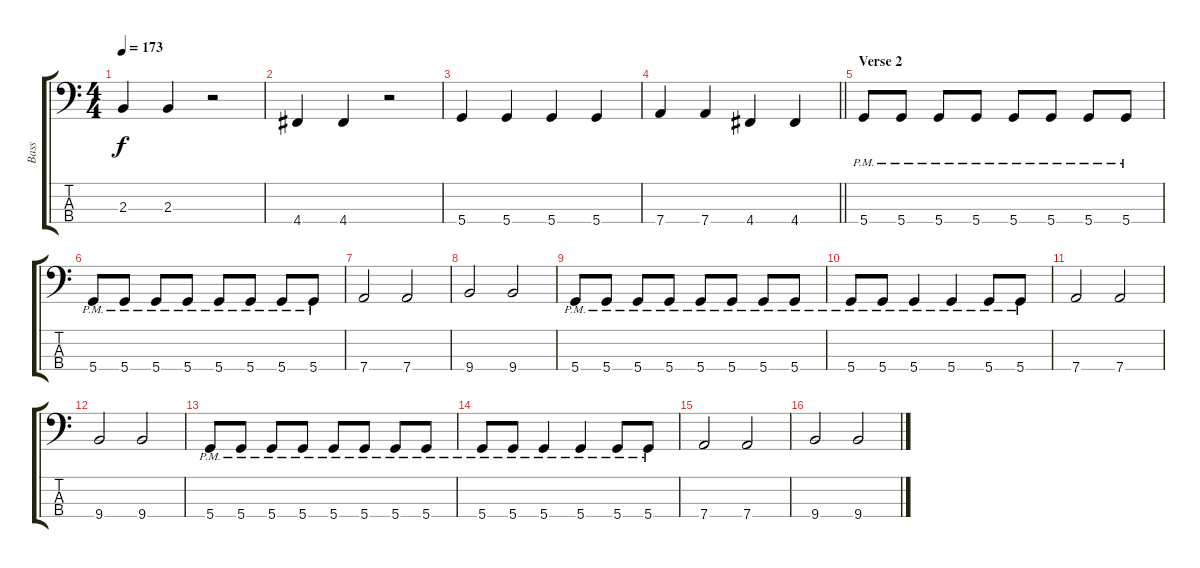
\track ("Bass" "Bass") {instrument electricbassfinger}
\staff {score tabs}
\tuning (G2 D2 A1 D1) {hide}
\ts (4 4)
\tempo 173
\clef f4
\ks c
2.3.4{dy f} 2.3.4 r.2 |
4.4.4 4.4.4 r.2 |
5.4.4 5.4.4 5.4.4 5.4.4 |
\barLineRight lightlight
7.4.4 7.4.4 4.4.4 4.4.4 |
\section ("" "Verse 2")
5.4{pm}.8 5.4{pm}.8 5.4{pm}.8 5.4{pm}.8 5.4{pm}.8 5.4{pm}.8 5.4{pm}.8 5.4{pm}.8 |
5.4{pm}.8 5.4{pm}.8 5.4{pm}.8 5.4{pm}.8 5.4{pm}.8 5.4{pm}.8 5.4{pm}.8 5.4{pm}.8 |
7.4.2 7.4.2 |
9.4.2 9.4.2 |
5.4{pm}.8 5.4{pm}.8 5.4{pm}.8 5.4{pm}.8 5.4{pm}.8 5.4{pm}.8 5.4{pm}.8 5.4{pm}.8 |
5.4{pm}.8 5.4{pm}.8 5.4{pm}.4 5.4{pm}.4 5.4{pm}.8 5.4{pm}.8 |
7.4.2 7.4.2 |
9.4.2 9.4.2 |
5.4{pm}.8 5.4{pm}.8 5.4{pm}.8 5.4{pm}.8 5.4{pm}.8 5.4{pm}.8 5.4{pm}.8 5.4{pm}.8 |
5.4{pm}.8 5.4{pm}.8 5.4{pm}.4 5.4{pm}.4 5.4{pm}.8 5.4{pm}.8 |
7.4.2 7.4.2 |
9.4.2 9.4.2
